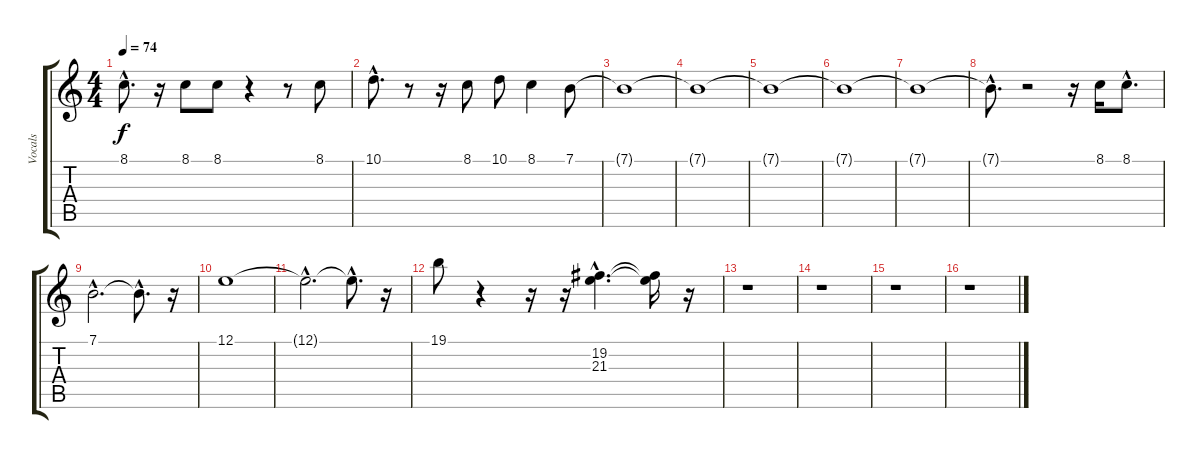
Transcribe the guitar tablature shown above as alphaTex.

\track ("Vocals" "Vocals") {instrument choiraahs}
\staff {score tabs}
\tuning (E4 B3 G3 D3 A2 E2) {hide}
\ts (4 4)
\tempo 74
\clef g2
\ks c
8.1{hac t}.8{d dy f} r.16 8.1.8 8.1.8 r.4 r.8 8.1.8 |
10.1{hac}.8{d} r.8 r.16 8.1.8 10.1.8 8.1.4 7.1.8 |
7.1{t}.1 |
7.1{t}.1 |
7.1{t}.1 |
7.1{t}.1 |
7.1{t}.1 |
7.1{hac t}.8{d} r.2 r.16 8.1.16 8.1{hac}.8{d} |
7.1{hac}.2{d} 7.1{hac t}.8{d} r.16 |
12.1.1 |
12.1{hac t}.2{d} 12.1{hac t}.8{d} r.16 |
19.1.8 r.4 r.16 r.16 (19.2{hac} 21.3{hac}).4{d} (19.2{t} 21.3{t}).16 r.16 |
r.1 |
r.1 |
r.1 |
r.1
